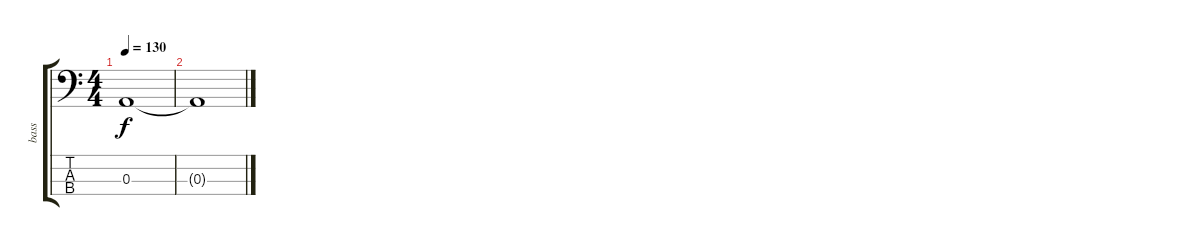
\track ("bass" "bass") {instrument electricbassfinger}
\staff {score tabs}
\tuning (G2 D2 A1 E1) {hide}
\ts (4 4)
\tempo 130
\clef f4
\ks c
0.3.1{dy f volume 4} |
0.3{t}.1
